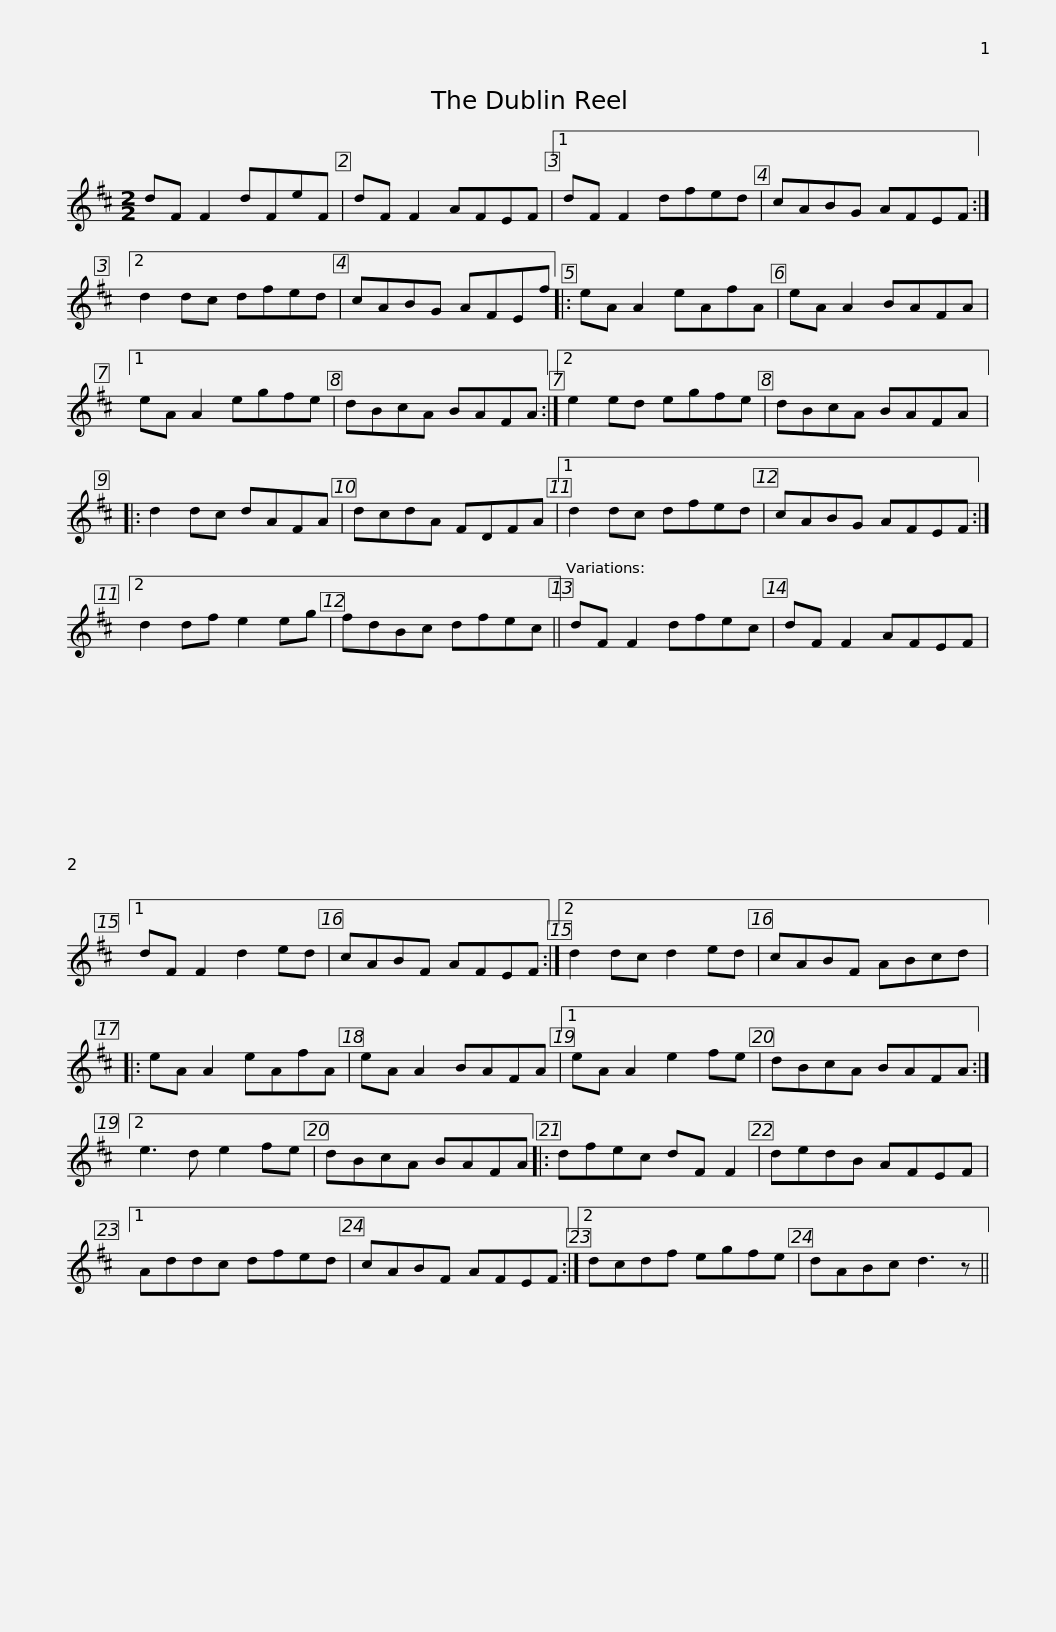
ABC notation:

X:1
L:1/8
M:2/2
I:linebreak $
K:D
V:1 treble
V:1
 dF F2 dFeF | dF F2 AFEF |1 dF F2 dfed | cABG AFEF :|2 d2 dc dfed | %5
 cABG AFEf |:$ eA A2 eAfA | eA A2 BAFA |1 eA A2 egfe | dBcA BAFA :|2 %10
 e2 ed egfe | dBcA BAFA |:$ d2 dc dAFA | dcdA FDFA |1 d2 dc dfed | %15
 cABG AFEF :|2 d2 df e2 eg |$ fdBc dfec || dF F2 dfec | dF F2 AFEF |1 %20
 dF F2 d2 ed | cABF AFEF :|2 d2 dc d2 ed |$ cABF ABcd |: eA A2 eAfA | %25
 eA A2 BAFA |1 eA A2 e2 fe | dBcA BAFA :|2 e3 d e2 fe |$ dBcA BAFA |: %30
 dfec dF F2 | dedB AFEF |1 Addc dfed | cABF AFEF :|2$ dcdf egfe | %35
 dABc d3 z || %36
